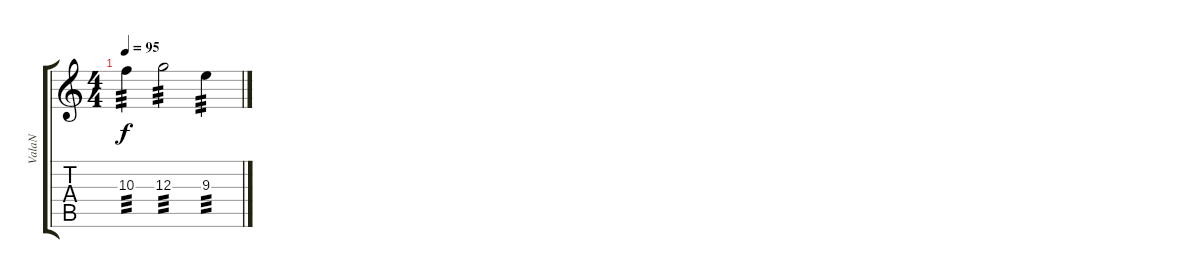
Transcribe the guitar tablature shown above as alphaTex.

\track ("ValaN" "ValaN") {instrument overdrivenguitar}
\staff {score tabs}
\tuning (E4 B3 G3 D3 A2 D2) {hide}
\ts (4 4)
\tempo 95
\clef g2
\ks c
10.3.4{tp 3 dy f} 12.3.2{tp 3} 9.3.4{tp 3}
